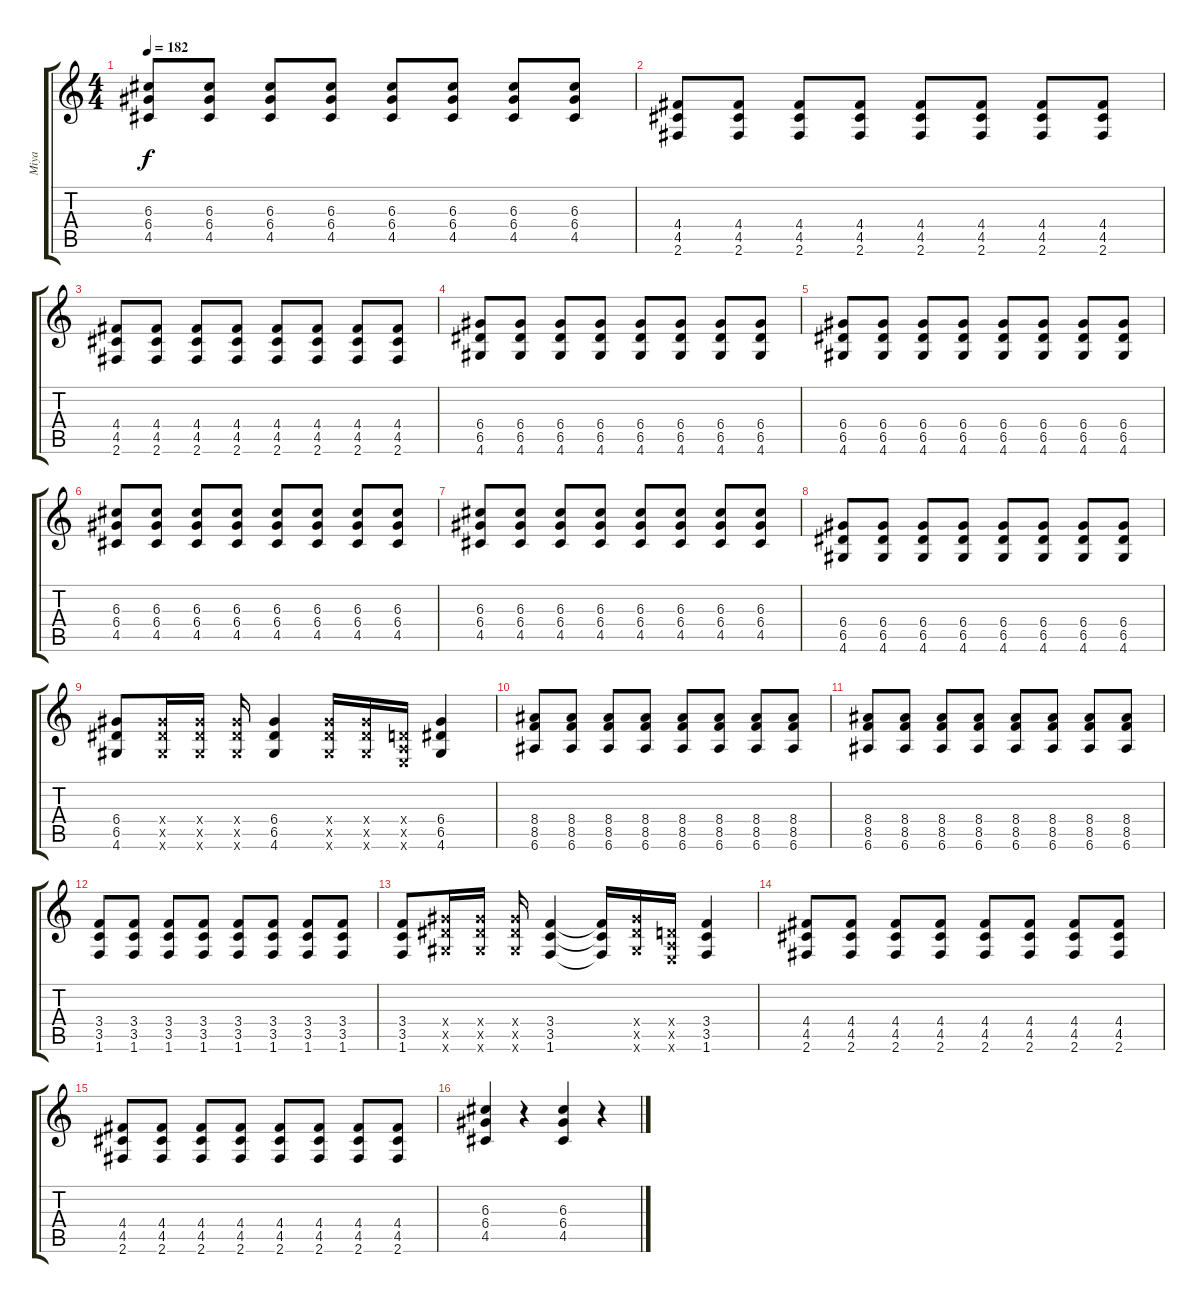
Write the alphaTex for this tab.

\track ("Miya " "Miya ") {instrument distortionguitar}
\staff {score tabs}
\tuning (E4 B3 G3 D3 A2 E2) {hide}
\ts (4 4)
\tempo 182
\clef g2
\ks c
(6.3 6.4 4.5).8{dy f} (6.3 6.4 4.5).8 (6.3 6.4 4.5).8 (6.3 6.4 4.5).8 (6.3 6.4 4.5).8 (6.3 6.4 4.5).8 (6.3 6.4 4.5).8 (6.3 6.4 4.5).8 |
(4.4 4.5 2.6).8 (4.4 4.5 2.6).8 (4.4 4.5 2.6).8 (4.4 4.5 2.6).8 (4.4 4.5 2.6).8 (4.4 4.5 2.6).8 (4.4 4.5 2.6).8 (4.4 4.5 2.6).8 |
(4.4 4.5 2.6).8 (4.4 4.5 2.6).8 (4.4 4.5 2.6).8 (4.4 4.5 2.6).8 (4.4 4.5 2.6).8 (4.4 4.5 2.6).8 (4.4 4.5 2.6).8 (4.4 4.5 2.6).8 |
(6.4 6.5 4.6).8 (6.4 6.5 4.6).8 (6.4 6.5 4.6).8 (6.4 6.5 4.6).8 (6.4 6.5 4.6).8 (6.4 6.5 4.6).8 (6.4 6.5 4.6).8 (6.4 6.5 4.6).8 |
(6.4 6.5 4.6).8 (6.4 6.5 4.6).8 (6.4 6.5 4.6).8 (6.4 6.5 4.6).8 (6.4 6.5 4.6).8 (6.4 6.5 4.6).8 (6.4 6.5 4.6).8 (6.4 6.5 4.6).8 |
(6.3 6.4 4.5).8 (6.3 6.4 4.5).8 (6.3 6.4 4.5).8 (6.3 6.4 4.5).8 (6.3 6.4 4.5).8 (6.3 6.4 4.5).8 (6.3 6.4 4.5).8 (6.3 6.4 4.5).8 |
(6.3 6.4 4.5).8 (6.3 6.4 4.5).8 (6.3 6.4 4.5).8 (6.3 6.4 4.5).8 (6.3 6.4 4.5).8 (6.3 6.4 4.5).8 (6.3 6.4 4.5).8 (6.3 6.4 4.5).8 |
(6.4 6.5 4.6).8 (6.4 6.5 4.6).8 (6.4 6.5 4.6).8 (6.4 6.5 4.6).8 (6.4 6.5 4.6).8 (6.4 6.5 4.6).8 (6.4 6.5 4.6).8 (6.4 6.5 4.6).8 |
(6.4 6.5 4.6).8 (6.4{x} 6.5{x} 4.6{x}).16 (6.4{x} 6.5{x} 4.6{x}).16 (6.4{x} 6.5{x} 4.6{x}).16 (6.4 6.5 4.6).4 (6.4{x} 6.5{x} 4.6{x}).16 (6.4{x} 6.5{x} 4.6{x}).16 (0.4{x} 0.5{x} 0.6{x}).16 (6.4 6.5 4.6).4 |
(8.4 8.5 6.6).8 (8.4 8.5 6.6).8 (8.4 8.5 6.6).8 (8.4 8.5 6.6).8 (8.4 8.5 6.6).8 (8.4 8.5 6.6).8 (8.4 8.5 6.6).8 (8.4 8.5 6.6).8 |
(8.4 8.5 6.6).8 (8.4 8.5 6.6).8 (8.4 8.5 6.6).8 (8.4 8.5 6.6).8 (8.4 8.5 6.6).8 (8.4 8.5 6.6).8 (8.4 8.5 6.6).8 (8.4 8.5 6.6).8 |
(3.4 3.5 1.6).8 (3.4 3.5 1.6).8 (3.4 3.5 1.6).8 (3.4 3.5 1.6).8 (3.4 3.5 1.6).8 (3.4 3.5 1.6).8 (3.4 3.5 1.6).8 (3.4 3.5 1.6).8 |
(3.4 3.5 1.6).8 (6.4{x} 6.5{x} 4.6{x}).16 (6.4{x} 6.5{x} 4.6{x}).16 (6.4{x} 6.5{x} 4.6{x}).16 (3.4 3.5 1.6).4 (3.4{t} 3.5{t} 1.6{t}).16 (6.4{x} 6.5{x} 4.6{x}).16 (0.4{x} 0.5{x} 0.6{x}).16 (3.4 3.5 1.6).4 |
(4.4 4.5 2.6).8 (4.4 4.5 2.6).8 (4.4 4.5 2.6).8 (4.4 4.5 2.6).8 (4.4 4.5 2.6).8 (4.4 4.5 2.6).8 (4.4 4.5 2.6).8 (4.4 4.5 2.6).8 |
(4.4 4.5 2.6).8 (4.4 4.5 2.6).8 (4.4 4.5 2.6).8 (4.4 4.5 2.6).8 (4.4 4.5 2.6).8 (4.4 4.5 2.6).8 (4.4 4.5 2.6).8 (4.4 4.5 2.6).8 |
(6.3 6.4 4.5).4 r.4 (6.3 6.4 4.5).4 r.4
